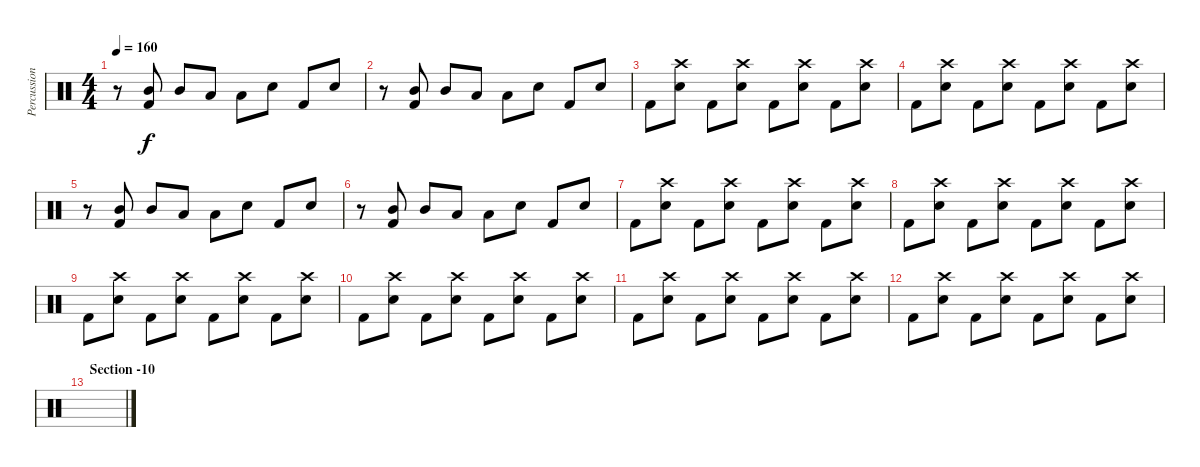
\track ("Percussion" "Percussion") {instrument percussion}
\staff {score}
\articulation defaults
\ts (4 4)
\tempo 160
\clef neutral
\ks c
r.8{dy f} ("Mid Tom (hit)" "Kick (hit) 2").8 "Mid Tom (hit)".8 "Low Tom (hit)".8 "Low Tom (hit)".8 "Snare (hit) 2".8 "Kick (hit) 2".8 "Snare (hit) 2".8 |
r.8 ("Mid Tom (hit)" "Kick (hit) 2").8 "Mid Tom (hit)".8 "Low Tom (hit)".8 "Low Tom (hit)".8 "Snare (hit) 2".8 "Kick (hit) 2".8 "Snare (hit) 2".8 |
"Kick (hit) 2".8 ("Crash high (hit)" "Snare (hit) 2").8 "Kick (hit) 2".8 ("Crash high (hit)" "Snare (hit) 2").8 "Kick (hit) 2".8 ("Crash high (hit)" "Snare (hit) 2").8 "Kick (hit) 2".8 ("Crash high (hit)" "Snare (hit) 2").8 |
"Kick (hit) 2".8 ("Crash high (hit)" "Snare (hit) 2").8 "Kick (hit) 2".8 ("Crash high (hit)" "Snare (hit) 2").8 "Kick (hit) 2".8 ("Crash high (hit)" "Snare (hit) 2").8 "Kick (hit) 2".8 ("Crash high (hit)" "Snare (hit) 2").8 |
r.8 ("Mid Tom (hit)" "Kick (hit) 2").8 "Mid Tom (hit)".8 "Low Tom (hit)".8 "Low Tom (hit)".8 "Snare (hit) 2".8 "Kick (hit) 2".8 "Snare (hit) 2".8 |
r.8 ("Mid Tom (hit)" "Kick (hit) 2").8 "Mid Tom (hit)".8 "Low Tom (hit)".8 "Low Tom (hit)".8 "Snare (hit) 2".8 "Kick (hit) 2".8 "Snare (hit) 2".8 |
"Kick (hit) 2".8 ("Crash high (hit)" "Snare (hit) 2").8 "Kick (hit) 2".8 ("Crash high (hit)" "Snare (hit) 2").8 "Kick (hit) 2".8 ("Crash high (hit)" "Snare (hit) 2").8 "Kick (hit) 2".8 ("Crash high (hit)" "Snare (hit) 2").8 |
"Kick (hit) 2".8 ("Crash high (hit)" "Snare (hit) 2").8 "Kick (hit) 2".8 ("Crash high (hit)" "Snare (hit) 2").8 "Kick (hit) 2".8 ("Crash high (hit)" "Snare (hit) 2").8 "Kick (hit) 2".8 ("Crash high (hit)" "Snare (hit) 2").8 |
"Kick (hit) 2".8 ("Crash high (hit)" "Snare (hit) 2").8 "Kick (hit) 2".8 ("Crash high (hit)" "Snare (hit) 2").8 "Kick (hit) 2".8 ("Crash high (hit)" "Snare (hit) 2").8 "Kick (hit) 2".8 ("Crash high (hit)" "Snare (hit) 2").8 |
"Kick (hit) 2".8 ("Crash high (hit)" "Snare (hit) 2").8 "Kick (hit) 2".8 ("Crash high (hit)" "Snare (hit) 2").8 "Kick (hit) 2".8 ("Crash high (hit)" "Snare (hit) 2").8 "Kick (hit) 2".8 ("Crash high (hit)" "Snare (hit) 2").8 |
"Kick (hit) 2".8 ("Crash high (hit)" "Snare (hit) 2").8 "Kick (hit) 2".8 ("Crash high (hit)" "Snare (hit) 2").8 "Kick (hit) 2".8 ("Crash high (hit)" "Snare (hit) 2").8 "Kick (hit) 2".8 ("Crash high (hit)" "Snare (hit) 2").8 |
"Kick (hit) 2".8 ("Crash high (hit)" "Snare (hit) 2").8 "Kick (hit) 2".8 ("Crash high (hit)" "Snare (hit) 2").8 "Kick (hit) 2".8 ("Crash high (hit)" "Snare (hit) 2").8 "Kick (hit) 2".8 ("Crash high (hit)" "Snare (hit) 2").8 |
\section ("" "Section -10")
